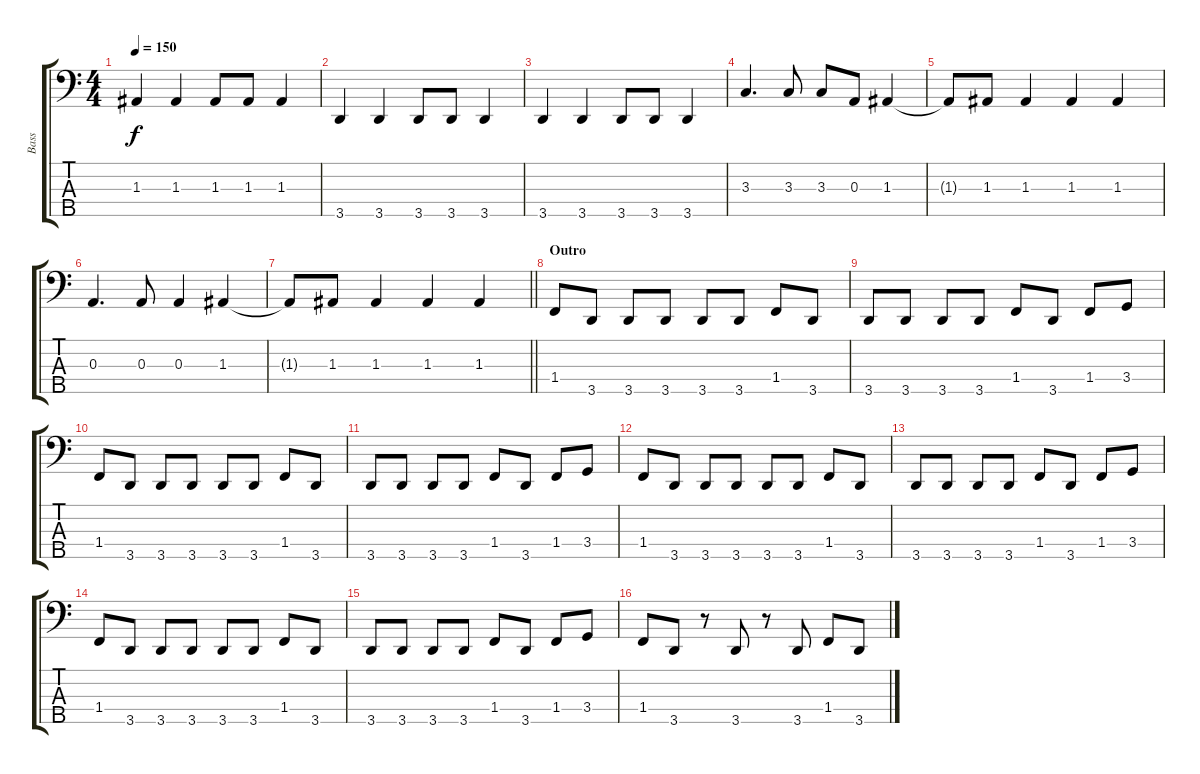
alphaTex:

\track ("Bass" "Bass") {instrument electricbassfinger}
\staff {score tabs}
\tuning (G2 D2 A1 E1 B0) {hide}
\ts (4 4)
\tempo 150
\clef f4
\ks c
1.3.4{dy f} 1.3.4 1.3.8 1.3.8 1.3.4 |
3.5.4 3.5.4 3.5.8 3.5.8 3.5.4 |
3.5.4 3.5.4 3.5.8 3.5.8 3.5.4 |
3.3.4{d} 3.3.8 3.3.8 0.3.8 1.3.4 |
1.3{t}.8 1.3.8 1.3.4 1.3.4 1.3.4 |
0.3.4{d} 0.3.8 0.3.4 1.3.4 |
\barLineRight lightlight
1.3{t}.8 1.3.8 1.3.4 1.3.4 1.3.4 |
\section ("" "Outro")
1.4.8 3.5.8 3.5.8 3.5.8 3.5.8 3.5.8 1.4.8 3.5.8 |
3.5.8 3.5.8 3.5.8 3.5.8 1.4.8 3.5.8 1.4.8 3.4.8 |
1.4.8 3.5.8 3.5.8 3.5.8 3.5.8 3.5.8 1.4.8 3.5.8 |
3.5.8 3.5.8 3.5.8 3.5.8 1.4.8 3.5.8 1.4.8 3.4.8 |
1.4.8 3.5.8 3.5.8 3.5.8 3.5.8 3.5.8 1.4.8 3.5.8 |
3.5.8 3.5.8 3.5.8 3.5.8 1.4.8 3.5.8 1.4.8 3.4.8 |
1.4.8 3.5.8 3.5.8 3.5.8 3.5.8 3.5.8 1.4.8 3.5.8 |
3.5.8 3.5.8 3.5.8 3.5.8 1.4.8 3.5.8 1.4.8 3.4.8 |
1.4.8 3.5.8 r.8 3.5.8 r.8 3.5.8 1.4.8 3.5.8
